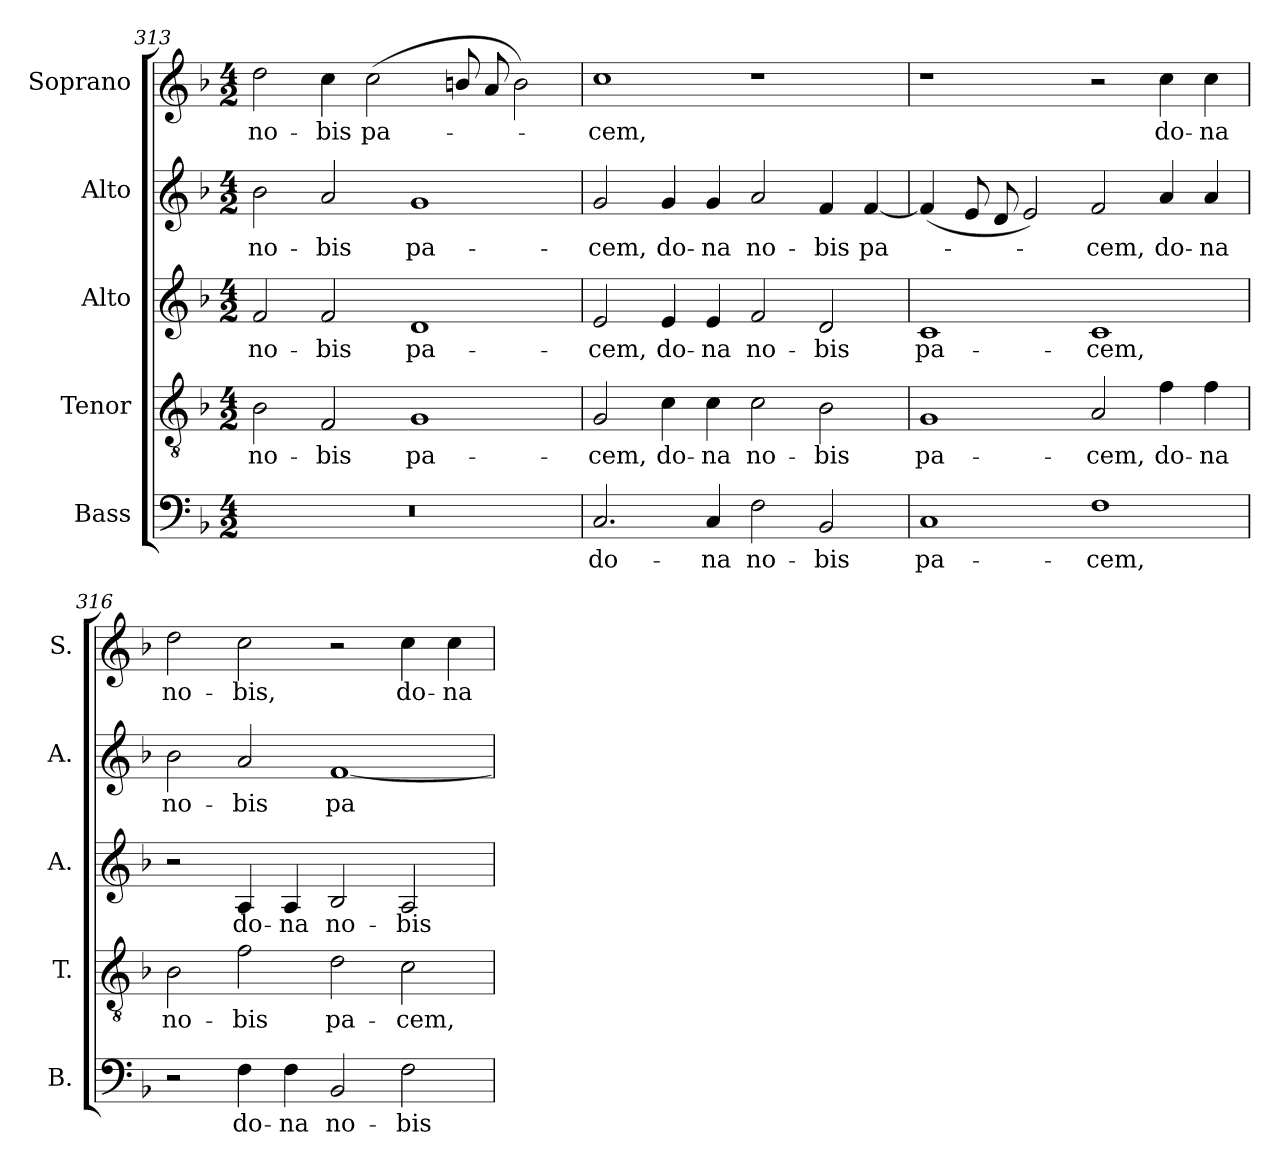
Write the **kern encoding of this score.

**kern	**text	**kern	**text	**kern	**text	**kern	**text	**kern	**text
*part5	*part5	*part4	*part4	*part3	*part3	*part2	*part2	*part1	*part1
*staff5	*staff5	*staff4	*staff4	*staff3	*staff3	*staff2	*staff2	*staff1	*staff1
*I"Bass	*	*I"Tenor	*	*I"Alto	*	*I"Alto	*	*I"Soprano	*
*I'B.	*	*I'T.	*	*I'A.	*	*I'A.	*	*I'S.	*
!!LO:PB:g=z
*clefF4	*	*clefGv2	*	*clefG2	*	*clefG2	*	*clefG2	*
*	*	*ITrd7c12	*	*	*	*	*	*	*
*k[b-]	*	*k[b-]	*	*k[b-]	*	*k[b-]	*	*k[b-]	*
*F:	*	*F:	*	*F:	*	*F:	*	*F:	*
*M4/2	*	*M4/2	*	*M4/2	*	*M4/2	*	*M4/2	*
=313	=313	=313	=313	=313	=313	=313	=313	=313	=313
!LO:N:vis=1	!	!	!	!	!	!	!	!	!
!	!	!	!LO:LY:b:color=#000000	!	!	!	!	!	!
!	!	!	!	!	!LO:LY:b:color=#000000	!	!	!	!
!	!	!	!	!	!	!	!LO:LY:b:color=#000000	!	!
!	!	!	!	!	!	!	!	!	!LO:LY:b:color=#000000
0r	.	2BB-i\	no-	2fi/	no-	2b-i\	no-	2ddi\	no-
!	!	!	!LO:LY:b:color=#000000	!	!	!	!	!	!
!	!	!	!	!	!LO:LY:b:color=#000000	!	!	!	!
!	!	!	!	!	!	!	!LO:LY:b:color=#000000	!	!
!	!	!	!	!	!	!	!	!	!LO:LY:b:color=#000000
.	.	2FFi/	-bis	2fi/	-bis	2ai/	-bis	4cci\	-bis
!	!	!	!	!	!	!	!	!	!LO:LY:b:color=#000000
.	.	.	.	.	.	.	.	(2cci\	pa-
!	!	!	!LO:LY:b:color=#000000	!	!	!	!	!	!
!	!	!	!	!	!LO:LY:b:color=#000000	!	!	!	!
!	!	!	!	!	!	!	!LO:LY:b:color=#000000	!	!
.	.	1GGi	pa-	1di	pa-	1gi	pa-	.	.
.	.	.	.	.	.	.	.	8bni/	.
.	.	.	.	.	.	.	.	8ai/	.
.	.	.	.	.	.	.	.	2bi\)	.
=314	=314	=314	=314	=314	=314	=314	=314	=314	=314
!	!LO:LY:b:color=#000000	!	!	!	!	!	!	!	!
!	!	!	!LO:LY:b:color=#000000	!	!	!	!	!	!
!	!	!	!	!	!LO:LY:b:color=#000000	!	!	!	!
!	!	!	!	!	!	!	!LO:LY:b:color=#000000	!	!
!	!	!	!	!	!	!	!	!	!LO:LY:b:color=#000000
2.Ci/	do-	2GGi/	-cem,	2ei/	-cem,	2gi/	-cem,	1cci	-cem,
!	!	!	!LO:LY:b:color=#000000	!	!	!	!	!	!
!	!	!	!	!	!LO:LY:b:color=#000000	!	!	!	!
!	!	!	!	!	!	!	!LO:LY:b:color=#000000	!	!
.	.	4Ci\	do-	4ei/	do-	4gi/	do-	.	.
!	!LO:LY:b:color=#000000	!	!	!	!	!	!	!	!
!	!	!	!LO:LY:b:color=#000000	!	!	!	!	!	!
!	!	!	!	!	!LO:LY:b:color=#000000	!	!	!	!
!	!	!	!	!	!	!	!LO:LY:b:color=#000000	!	!
4Ci/	-na	4Ci\	-na	4ei/	-na	4gi/	-na	.	.
!	!LO:LY:b:color=#000000	!	!	!	!	!	!	!	!
!	!	!	!LO:LY:b:color=#000000	!	!	!	!	!	!
!	!	!	!	!	!LO:LY:b:color=#000000	!	!	!	!
!	!	!	!	!	!	!	!LO:LY:b:color=#000000	!	!
2Fi\	no-	2Ci\	no-	2fi/	no-	2ai/	no-	1r	.
!	!LO:LY:b:color=#000000	!	!	!	!	!	!	!	!
!	!	!	!LO:LY:b:color=#000000	!	!	!	!	!	!
!	!	!	!	!	!LO:LY:b:color=#000000	!	!	!	!
!	!	!	!	!	!	!	!LO:LY:b:color=#000000	!	!
2BB-i/	-bis	2BB-i\	-bis	2di/	-bis	4fi/	-bis	.	.
!	!	!	!	!	!	!	!LO:LY:b:color=#000000	!	!
.	.	.	.	.	.	[4fi/	pa-	.	.
=315	=315	=315	=315	=315	=315	=315	=315	=315	=315
!	!LO:LY:b:color=#000000	!	!	!	!	!	!	!	!
!	!	!	!LO:LY:b:color=#000000	!	!	!	!	!	!
!	!	!	!	!	!LO:LY:b:color=#000000	!	!	!	!
1Ci	pa-	1GGi	pa-	1ci	pa-	(4fi/]	.	1r	.
.	.	.	.	.	.	8ei/	.	.	.
.	.	.	.	.	.	8di/	.	.	.
.	.	.	.	.	.	2ei/)	.	.	.
!	!LO:LY:b:color=#000000	!	!	!	!	!	!	!	!
!	!	!	!LO:LY:b:color=#000000	!	!	!	!	!	!
!	!	!	!	!	!LO:LY:b:color=#000000	!	!	!	!
!	!	!	!	!	!	!	!LO:LY:b:color=#000000	!	!
1Fi	-cem,	2AAi/	-cem,	1ci	-cem,	2fi/	-cem,	2r	.
!	!	!	!LO:LY:b:color=#000000	!	!	!	!	!	!
!	!	!	!	!	!	!	!LO:LY:b:color=#000000	!	!
!	!	!	!	!	!	!	!	!	!LO:LY:b:color=#000000
.	.	4Fi\	do-	.	.	4ai/	do-	4cci\	do-
!	!	!	!LO:LY:b:color=#000000	!	!	!	!	!	!
!	!	!	!	!	!	!	!LO:LY:b:color=#000000	!	!
!	!	!	!	!	!	!	!	!	!LO:LY:b:color=#000000
.	.	4Fi\	-na	.	.	4ai/	-na	4cci\	-na
=316	=316	=316	=316	=316	=316	=316	=316	=316	=316
!	!	!	!LO:LY:b:color=#000000	!	!	!	!	!	!
!	!	!	!	!	!	!	!LO:LY:b:color=#000000	!	!
!	!	!	!	!	!	!	!	!	!LO:LY:b:color=#000000
2r	.	2BB-i\	no-	2r	.	2b-i\	no-	2ddi\	no-
!	!LO:LY:b:color=#000000	!	!	!	!	!	!	!	!
!	!	!	!LO:LY:b:color=#000000	!	!	!	!	!	!
!	!	!	!	!	!LO:LY:b:color=#000000	!	!	!	!
!	!	!	!	!	!	!	!LO:LY:b:color=#000000	!	!
!	!	!	!	!	!	!	!	!	!LO:LY:b:color=#000000
4Fi\	do-	2Fi\	-bis	4Ai/	do-	2ai/	-bis	2cci\	-bis,
!	!LO:LY:b:color=#000000	!	!	!	!	!	!	!	!
!	!	!	!	!	!LO:LY:b:color=#000000	!	!	!	!
4Fi\	-na	.	.	4Ai/	-na	.	.	.	.
!	!LO:LY:b:color=#000000	!	!	!	!	!	!	!	!
!	!	!	!LO:LY:b:color=#000000	!	!	!	!	!	!
!	!	!	!	!	!LO:LY:b:color=#000000	!	!	!	!
!	!	!	!	!	!	!	!LO:LY:b:color=#000000	!	!
2BB-i/	no-	2Di\	pa-	2B-i/	no-	[1fi	pa-	2r	.
!	!LO:LY:b:color=#000000	!	!	!	!	!	!	!	!
!	!	!	!LO:LY:b:color=#000000	!	!	!	!	!	!
!	!	!	!	!	!LO:LY:b:color=#000000	!	!	!	!
!	!	!	!	!	!	!	!	!	!LO:LY:b:color=#000000
2Fi\	-bis	2Ci\	-cem,	2Ai/	-bis	.	.	4cci\	do-
!	!	!	!	!	!	!	!	!	!LO:LY:b:color=#000000
.	.	.	.	.	.	.	.	4cci\	-na
=	=	=	=	=	=	=	=	=	=
*-	*-	*-	*-	*-	*-	*-	*-	*-	*-
